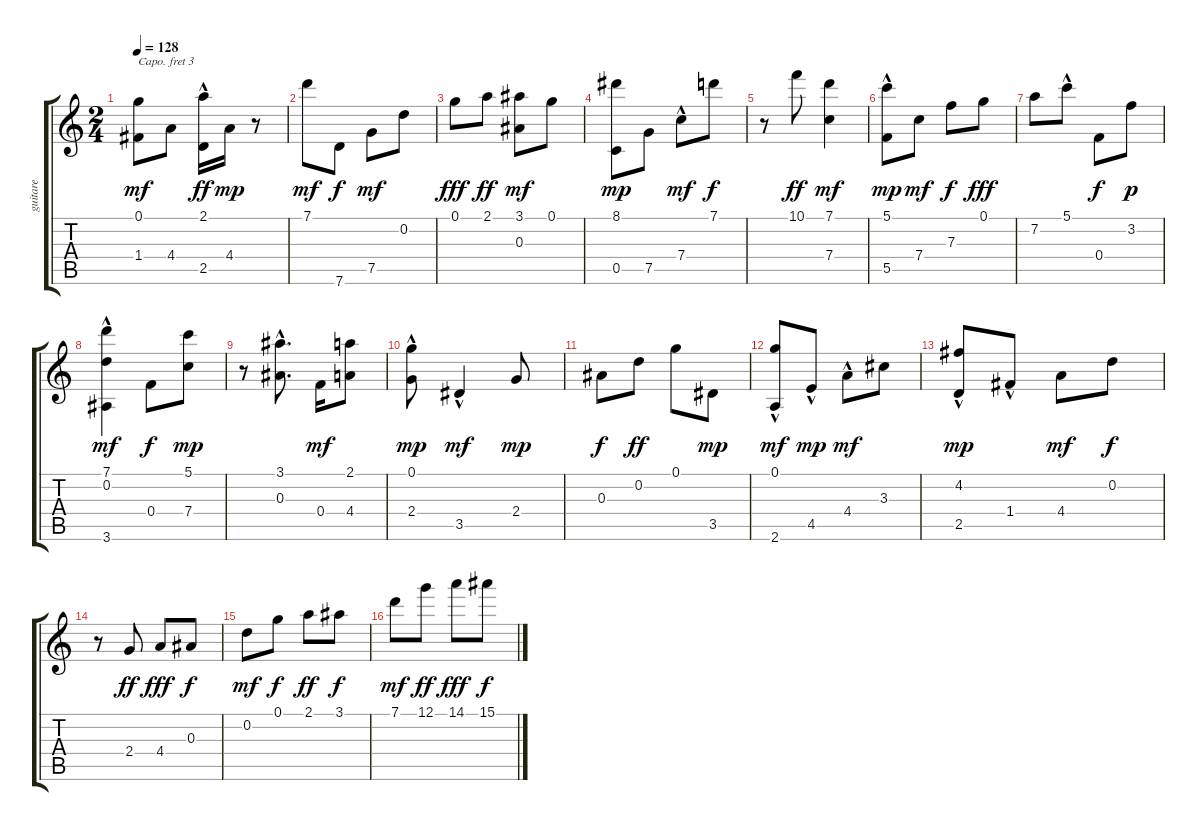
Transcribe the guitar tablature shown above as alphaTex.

\track ("guitare" "guitare") {instrument acousticguitarnylon}
\staff {score tabs}
\capo 3
\tuning (E4 B3 G3 D3 A2 E2) {hide}
\ts (2 4)
\tempo 128
\clef g2
\ks c
(0.1 1.4).8{dy mf} 4.4.8 (2.1{hac} 2.5).16{dy ff} 4.4.16{dy mp} r.8 |
7.1.8{dy mf} 7.6.8{dy f} 7.5.8{dy mf} 0.2.8 |
0.1.8{dy fff} 2.1.8{dy ff} (3.1 0.3).8{dy mf} 0.1.8 |
(8.1 0.5).8{dy mp} 7.5.8 7.4{hac}.8{dy mf} 7.1.8{dy f} |
r.8 10.1.8{dy ff} (7.1 7.4).4{dy mf} |
(5.1{hac} 5.5{hac}).8{dy mp} 7.4.8{dy mf} 7.3.8{dy f} 0.1.8{dy fff} |
7.2.8 5.1{hac}.8 0.4.8{dy f} 3.2.8{dy p} |
(7.1 0.2{hac} 3.6).4{dy mf} 0.4.8{dy f} (5.1 7.4).8{dy mp} |
r.8 (3.1{hac} 0.3{hac}).8{d} 0.4.16{dy mf} (2.1 4.4).8 |
(0.1 2.4{hac}).8{dy mp} 3.5{hac}.4{dy mf} 2.4.8{dy mp} |
0.3.8{dy f} 0.2.8{dy ff} 0.1.8 3.5.8{dy mp} |
(0.1{hac} 2.6{hac}).8{dy mf} 4.5{hac}.8{dy mp} 4.4{hac}.8{dy mf} 3.3.8 |
(4.2{hac} 2.5).8{dy mp} 1.4{hac}.8 4.4.8{dy mf} 0.2.8{dy f} |
r.8 2.4.8{dy ff} 4.4.8{dy fff} 0.3.8{dy f} |
0.2.8{dy mf} 0.1.8{dy f} 2.1.8{dy ff} 3.1.8{dy f} |
7.1.8{dy mf} 12.1.8{dy ff} 14.1.8{dy fff} 15.1.8{dy f}
